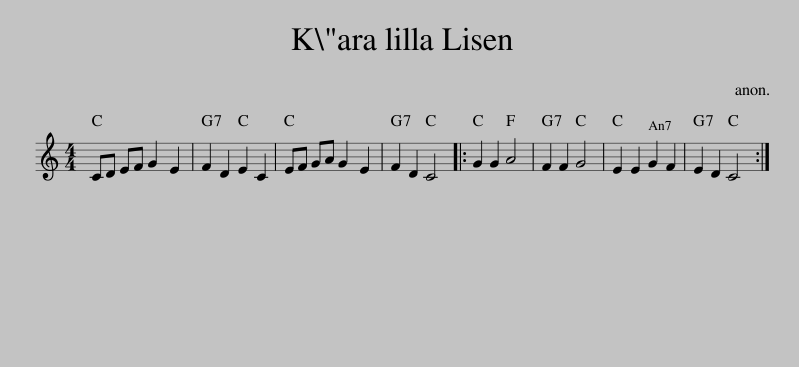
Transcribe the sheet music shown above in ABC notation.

X:1
L:1/8
M:4/4
I:linebreak $
K:C
V:1 treble
V:1
 CD EF G2 E2 | F2 D2 E2 C2 | EF GA G2 E2 | F2 D2 C4 |: G2 G2 A4 | %5
 F2 F2 G4 | E2 E2 G2 F2 | E2 D2 C4 :| %8
